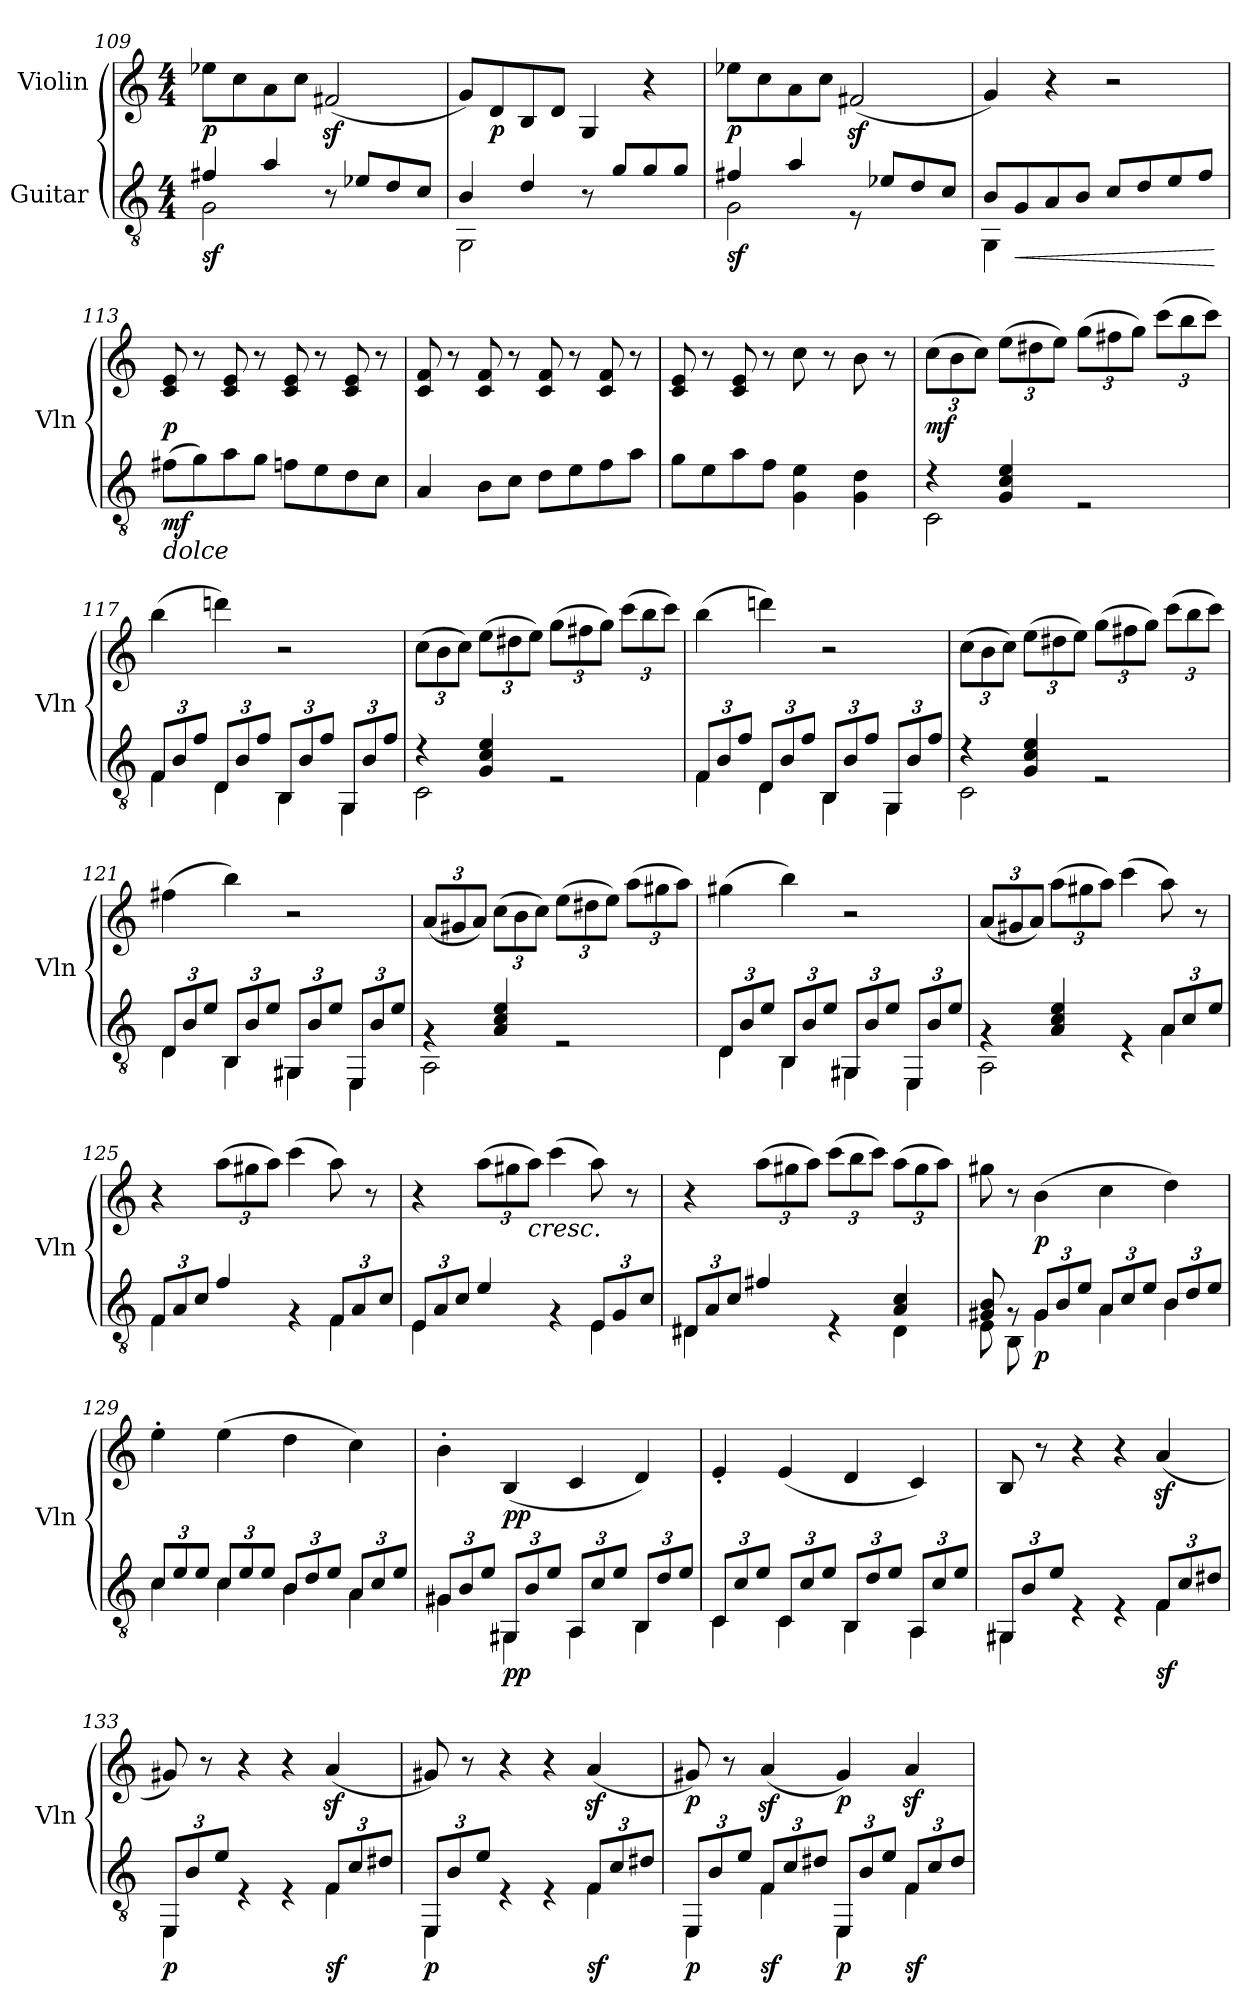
**kern	**dynam	**kern	**dynam
*part2	*part2	*part1	*part1
*staff2	*staff2	*staff1	*staff1
*I"Guitar	*	*I"Violin	*
*	*	*I'Vln	*
*clefGv2	*	*clefG2	*
*k[]	*	*k[]	*
*M4/4	*	*M4/4	*
=109	=109	=109	=109
*^	*	*	*
!	!	!LO:DY:b	!	!LO:DY:b
4f#X/	2G\	sf	8ee-X\L	p
.	.	.	8cc\	.
4a/	.	.	8a\	.
.	.	.	8cc\J	.
8r	2ryy	.	(2f#Xz</	.
8e-X/L	.	.	.	.
8d/	.	.	.	.
8c/J	.	.	.	.
=110	=110	=110	=110	=110
4B/	2GG\	.	8g/L)	.
!	!	!	!	!LO:DY:b
.	.	.	8d/	p
4d/	.	.	8B/	.
.	.	.	8d/J	.
8r	2ryy	.	4G/	.
8g/L	.	.	.	.
8g/	.	.	4r	.
8g/J	.	.	.	.
=111	=111	=111	=111	=111
!	!	!LO:DY:b	!	!LO:DY:b
4f#X/	2G\	sf	8ee-X\L	p
.	.	.	8cc\	.
4a/	.	.	8a\	.
.	.	.	8cc\J	.
8rE	2ryy	.	(2f#Xz</	.
8e-X/L	.	.	.	.
8d/	.	.	.	.
8c/J	.	.	.	.
=112	=112	=112	=112	=112
8B/L	4GG\	.	4g/)	.
!	!	!LO:HP:b	!	!
8G/	.	<	.	.
8A/	2.ryy	.	4r	.
8B/J	.	.	.	.
8c/L	.	.	2r	.
8d/	.	.	.	.
8e/	.	.	.	.
8f/J	.	.	.	.
*v	*v	*	*	*
.	[	.	.
!!LO:LB:g=z
=113	=113	=113	=113
!LO:TX:b:i:t=dolce	!	!	!
!	!LO:DY:b	!	!LO:DY:b
(8f#X\L	mf	8c/ 8e/	p
8g\)	.	8r	.
8a\	.	8c/ 8e/	.
8g\J	.	8r	.
8fn\L	.	8c/ 8e/	.
8e\	.	8r	.
8d\	.	8c/ 8e/	.
8c\J	.	8r	.
=114	=114	=114	=114
4A/	.	8c/ 8f/	.
.	.	8r	.
8B\L	.	8c/ 8f/	.
8c\J	.	8r	.
8d\L	.	8c/ 8f/	.
8e\	.	8r	.
8f\	.	8c/ 8f/	.
8a\J	.	8r	.
=115	=115	=115	=115
8g\L	.	8c/ 8e/	.
8e\	.	8r	.
8a\	.	8c/ 8e/	.
8f\J	.	8r	.
4G\ 4e\	.	8cc\	.
.	.	8r	.
4G\ 4d\	.	8b\	.
.	.	8r	.
=116	=116	=116	=116
*^	*	*	*
*	*	*	*Xbrackettup	*
!	!	!	!	!LO:DY:b
4r	2C\	.	(12cc\L	mf
.	.	.	12b\	.
.	.	.	12cc\J)	.
4G/ 4c/ 4e/	.	.	(12ee\L	.
.	.	.	12dd#X\	.
.	.	.	12ee\J)	.
2rE	2ryy	.	(12gg\L	.
.	.	.	12ff#X\	.
.	.	.	12gg\J)	.
.	.	.	(12ccc\L	.
.	.	.	12bb\	.
.	.	.	12ccc\J)	.
!!LO:LB:g=z
=117	=117	=117	=117	=117
*Xbrackettup	*	*	*	*
12F/L	4F\	.	(4bb\	.
12B/	.	.	.	.
12f/J	.	.	.	.
12D/L	4D\	.	4dddn\)	.
12B/	.	.	.	.
12f/J	.	.	.	.
12BB/L	4BB\	.	2r	.
12B/	.	.	.	.
12f/J	.	.	.	.
12GG/L	4GG\	.	.	.
12B/	.	.	.	.
12f/J	.	.	.	.
=118	=118	=118	=118	=118
4r	2C\	.	(12cc\L	.
.	.	.	12b\	.
.	.	.	12cc\J)	.
4G/ 4c/ 4e/	.	.	(12ee\L	.
.	.	.	12dd#X\	.
.	.	.	12ee\J)	.
2rE	2ryy	.	(12gg\L	.
.	.	.	12ff#X\	.
.	.	.	12gg\J)	.
.	.	.	(12ccc\L	.
.	.	.	12bb\	.
.	.	.	12ccc\J)	.
=119	=119	=119	=119	=119
12F/L	4F\	.	(4bb\	.
12B/	.	.	.	.
12f/J	.	.	.	.
12D/L	4D\	.	4dddn\)	.
12B/	.	.	.	.
12f/J	.	.	.	.
12BB/L	4BB\	.	2r	.
12B/	.	.	.	.
12f/J	.	.	.	.
12GG/L	4GG\	.	.	.
12B/	.	.	.	.
12f/J	.	.	.	.
=120	=120	=120	=120	=120
4r	2C\	.	(12cc\L	.
.	.	.	12b\	.
.	.	.	12cc\J)	.
4G/ 4c/ 4e/	.	.	(12ee\L	.
.	.	.	12dd#X\	.
.	.	.	12ee\J)	.
2rE	2ryy	.	(12gg\L	.
.	.	.	12ff#X\	.
.	.	.	12gg\J)	.
.	.	.	(12ccc\L	.
.	.	.	12bb\	.
.	.	.	12ccc\J)	.
!!LO:LB:g=z
=121	=121	=121	=121	=121
12D/L	4D\	.	(4ff#X\	.
12B/	.	.	.	.
12e/J	.	.	.	.
12BB/L	4BB\	.	4bb\)	.
12B/	.	.	.	.
12e/J	.	.	.	.
12GG#X/L	4GG#\	.	2r	.
12B/	.	.	.	.
12e/J	.	.	.	.
12EE/L	4EE\	.	.	.
12B/	.	.	.	.
12e/J	.	.	.	.
=122	=122	=122	=122	=122
4rG	2AA\	.	(12a/L	.
.	.	.	12g#X/	.
.	.	.	12a/J)	.
4A/ 4c/ 4e/	.	.	(12cc\L	.
.	.	.	12b\	.
.	.	.	12cc\J)	.
2rE	2ryy	.	(12ee\L	.
.	.	.	12dd#X\	.
.	.	.	12ee\J)	.
.	.	.	(12aa\L	.
.	.	.	12gg#X\	.
.	.	.	12aa\J)	.
=123	=123	=123	=123	=123
12D/L	4D\	.	(4gg#X\	.
12B/	.	.	.	.
12e/J	.	.	.	.
12BB/L	4BB\	.	4bb\)	.
12B/	.	.	.	.
12e/J	.	.	.	.
12GG#X/L	4GG#\	.	2r	.
12B/	.	.	.	.
12e/J	.	.	.	.
12EE/L	4EE\	.	.	.
12B/	.	.	.	.
12e/J	.	.	.	.
=124	=124	=124	=124	=124
4rG	2AA\	.	(12a/L	.
.	.	.	12g#X/	.
.	.	.	12a/J)	.
4A/ 4c/ 4e/	.	.	(12aa\L	.
.	.	.	12gg#X\	.
.	.	.	12aa\J)	.
4rE	4ryy	.	(4ccc\	.
12A/L	4A\	.	8aa\)	.
12c/	.	.	.	.
.	.	.	8r	.
12e/J	.	.	.	.
!!LO:PB:g=z
=125	=125	=125	=125	=125
12F/L	4F\	.	4r	.
12A/	.	.	.	.
12c/J	.	.	.	.
4f/	2ryy	.	(12aa\L	.
.	.	.	12gg#X\	.
.	.	.	12aa\J)	.
4rG	.	.	(4ccc\	.
12F/L	4F\	.	8aa\)	.
12A/	.	.	.	.
.	.	.	8r	.
12c/J	.	.	.	.
=126	=126	=126	=126	=126
12E/L	4E\	.	4r	.
12A/	.	.	.	.
12c/J	.	.	.	.
4e/	2ryy	.	(12aa\L	.
.	.	.	12gg#X\	.
!	!	!	!LO:TX:b:i:t=cresc.	!
.	.	.	12aa\J)	.
4rG	.	.	(4ccc\	.
12E/L	4E\	.	8aa\)	.
12G/	.	.	.	.
.	.	.	8r	.
12c/J	.	.	.	.
=127	=127	=127	=127	=127
12D#X/L	4D#\	.	4r	.
12A/	.	.	.	.
12c/J	.	.	.	.
4f#X/	2ryy	.	(12aa\L	.
.	.	.	12gg#X\	.
.	.	.	12aa\J)	.
4rE	.	.	(12ccc\L	.
.	.	.	12bb\	.
.	.	.	12ccc\J)	.
4A/ 4c/	4D#\	.	(12aa\L	.
.	.	.	12gg#\	.
.	.	.	12aa\J)	.
=128	=128	=128	=128	=128
8G#X/ 8B/	8E\	.	8gg#X\	.
8rG	8BB\	.	8r	.
!	!	!LO:DY:b	!	!LO:DY:b
12G#/L	4G#\	p	(4b\	p
12B/	.	.	.	.
12e/J	.	.	.	.
12A/L	4A\	.	4cc\	.
12c/	.	.	.	.
12e/J	.	.	.	.
12B/L	4B\	.	4dd\)	.
12d/	.	.	.	.
12e/J	.	.	.	.
!!LO:LB:g=z
=129	=129	=129	=129	=129
12c/L	4c\	.	4ee'\	.
12e/	.	.	.	.
12e/J	.	.	.	.
12c/L	4c\	.	(4ee\	.
12e/	.	.	.	.
12e/J	.	.	.	.
12B/L	4B\	.	4dd\	.
12d/	.	.	.	.
12e/J	.	.	.	.
12A/L	4A\	.	4cc\)	.
12c/	.	.	.	.
12e/J	.	.	.	.
=130	=130	=130	=130	=130
12G#X/L	4G#\	.	4b'\	.
12B/	.	.	.	.
12e/J	.	.	.	.
!	!	!LO:DY:b	!	!LO:DY:b
12GG#X/L	4GG#\	pp	(4B/	pp
12B/	.	.	.	.
12e/J	.	.	.	.
12AA/L	4AA\	.	4c/	.
12c/	.	.	.	.
12e/J	.	.	.	.
12BB/L	4BB\	.	4d/)	.
12d/	.	.	.	.
12e/J	.	.	.	.
=131	=131	=131	=131	=131
12C/L	4C\	.	4e'/	.
12c/	.	.	.	.
12e/J	.	.	.	.
12C/L	4C\	.	(4e/	.
12c/	.	.	.	.
12e/J	.	.	.	.
12BB/L	4BB\	.	4d/	.
12d/	.	.	.	.
12e/J	.	.	.	.
12AA/L	4AA\	.	4c/)	.
12c/	.	.	.	.
12e/J	.	.	.	.
=132	=132	=132	=132	=132
12GG#X/L	4GG#\	.	8B/	.
12B/	.	.	.	.
.	.	.	8r	.
12e/J	.	.	.	.
4rE	2ryy	.	4r	.
4rE	.	.	4r	.
!	!	!LO:DY:b	!	!
12F/L	4F\	sf	(4az</	.
12c/	.	.	.	.
12d#X/J	.	.	.	.
=133	=133	=133	=133	=133
!	!	!LO:DY:b	!	!
12EE/L	4EE\	p	8g#X/)	.
12B/	.	.	.	.
.	.	.	8r	.
12e/J	.	.	.	.
4rE	2ryy	.	4r	.
4rE	.	.	4r	.
!	!	!LO:DY:b	!	!
12F/L	4F\	sf	(4az</	.
12c/	.	.	.	.
12d#X/J	.	.	.	.
!!LO:LB:g=z
=134	=134	=134	=134	=134
!	!	!LO:DY:b	!	!
12EE/L	4EE\	p	8g#X/)	.
12B/	.	.	.	.
.	.	.	8r	.
12e/J	.	.	.	.
4rE	2ryy	.	4r	.
4rE	.	.	4r	.
!	!	!LO:DY:b	!	!
12F/L	4F\	sf	(4az</	.
12c/	.	.	.	.
12d#X/J	.	.	.	.
=135	=135	=135	=135	=135
!	!	!LO:DY:b	!	!LO:DY:b
12EE/L	4EE\	p	8g#X/)	p
12B/	.	.	.	.
.	.	.	8r	.
12e/J	.	.	.	.
!	!	!LO:DY:b	!	!
12F/L	4F\	sf	(4az</	.
12c/	.	.	.	.
12d#X/J	.	.	.	.
!	!	!LO:DY:b	!	!LO:DY:b
12EE/L	4EE\	p	4g#/)	p
12B/	.	.	.	.
12e/J	.	.	.	.
!	!	!LO:DY:b	!	!
12F/L	4F\	sf	4az</	.
12c/	.	.	.	.
12d#/J	.	.	.	.
*v	*v	*	*	*
=	=	=	=
*-	*-	*-	*-
